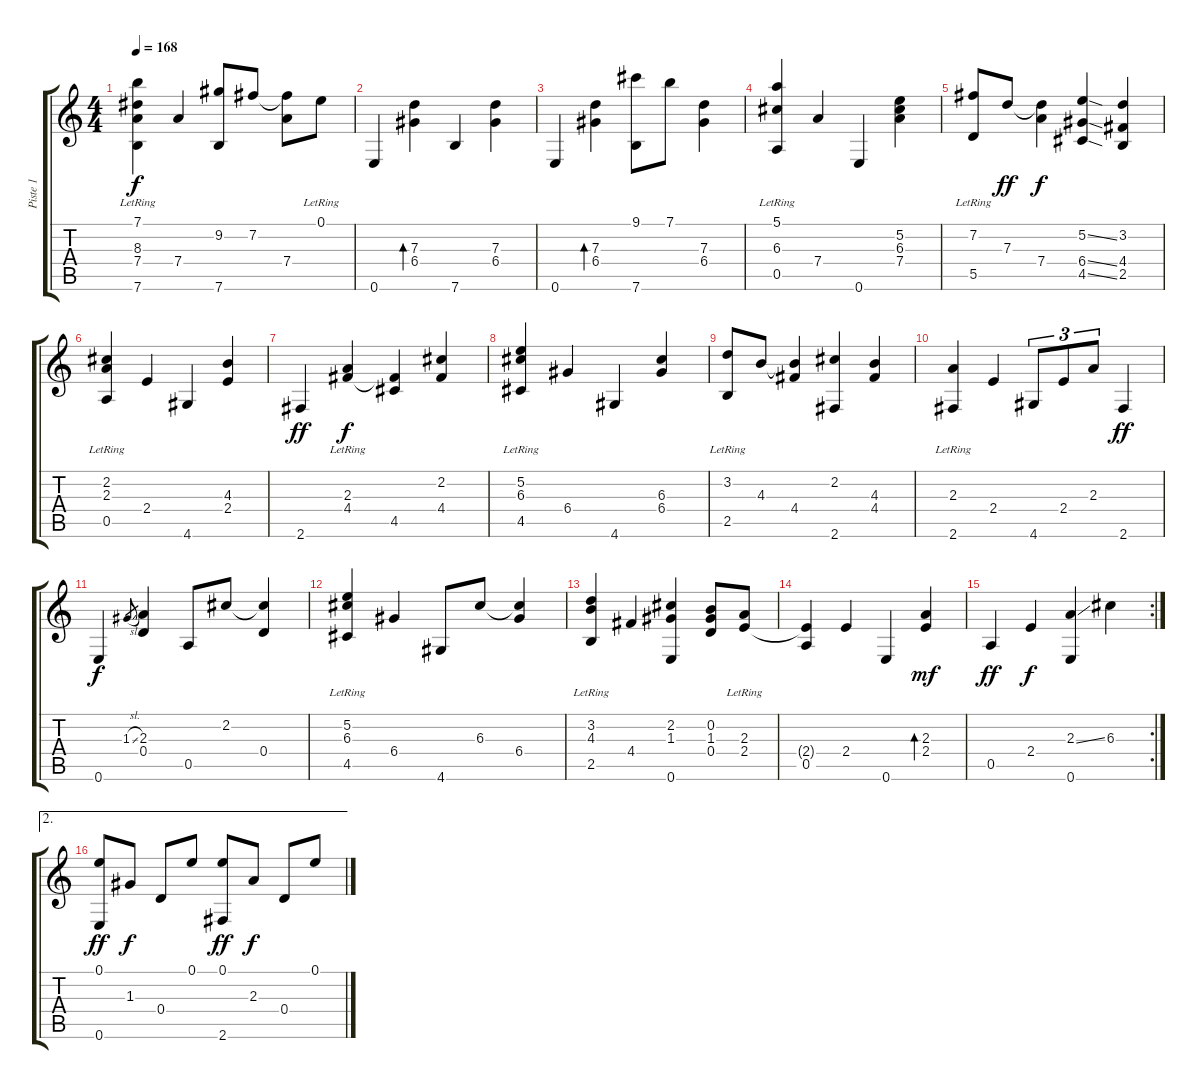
\track ("Piste 1" "Piste 1") {instrument acousticguitarsteel}
\staff {score tabs}
\tuning (E4 B3 G3 D3 A2 E2) {hide}
\ts (4 4)
\tempo 168
\clef g2
\ks c
(7.1{lr} 8.3 7.4 7.6).4{dy f} 7.4.4 (9.2 7.6).8 7.2.8 (7.2{t} 7.4).8 0.1{lr}.8 |
0.6.4 (7.3 6.4).4{bd 240} 7.6.4 (7.3 6.4).4 |
0.6.4 (7.3 6.4).4{bd 240} (9.1 7.6).8 7.1.8 (7.3 6.4).4 |
(5.1{lr} 6.3{lr} 0.5).4 7.4.4 0.6.4 (5.2 6.3 7.4).4 |
(7.2{lr} 5.5).8 7.3.8{dy ff} (7.3{t} 7.4).4{dy f} (5.2{ss} 6.4{ss} 4.5{ss}).4 (3.2 4.4 2.5).4 |
(2.2{lr} 2.3{lr} 0.5).4 2.4.4 4.6.4 (4.3 2.4).4 |
2.6.4{dy ff} (2.3{lr} 4.4).4{dy f} (4.4{t} 4.5).4 (2.2 4.4).4 |
(5.2{lr} 6.3{lr} 4.5).4 6.4.4 4.6.4 (6.3 6.4).4 |
(3.2{lr} 2.5).8 4.3.8 (4.3{t} 4.4).4 (2.2 2.6).4 (4.3 4.4).4 |
(2.3{lr} 2.6).4 2.4.4 4.6.8{tu (3 2)} 2.4.8{tu (3 2)} 2.3.8{tu (3 2)} 2.6.4{dy ff} |
0.6.4{dy f} 1.3{sl}.8{gr} (2.3 0.4).4 0.5.8 2.2.8 (2.2{t} 0.4).4 |
(5.2{lr} 6.3{lr} 4.5).4 6.4.4 4.6.8 6.3.8 (6.3{t} 6.4).4 |
(3.2{lr} 4.3{lr} 2.5).4 4.4.4 (2.2 1.3 0.6).4 (0.2 1.3 0.4).8 (2.3{lr} 2.4).8 |
(2.4{t} 0.5).4 2.4.4 0.6.4 (2.3 2.4).4{bd 240 dy mf} |
\rc 2
0.5.4{dy ff} 2.4.4{dy f} (2.3{ss} 0.6).4 6.3.4 |
\ae 2
(0.1 0.6).8{dy ff} 1.3.8{dy f} 0.4.8 0.1.8 (0.1 2.6).8{dy ff} 2.3.8{dy f} 0.4.8 0.1.8
